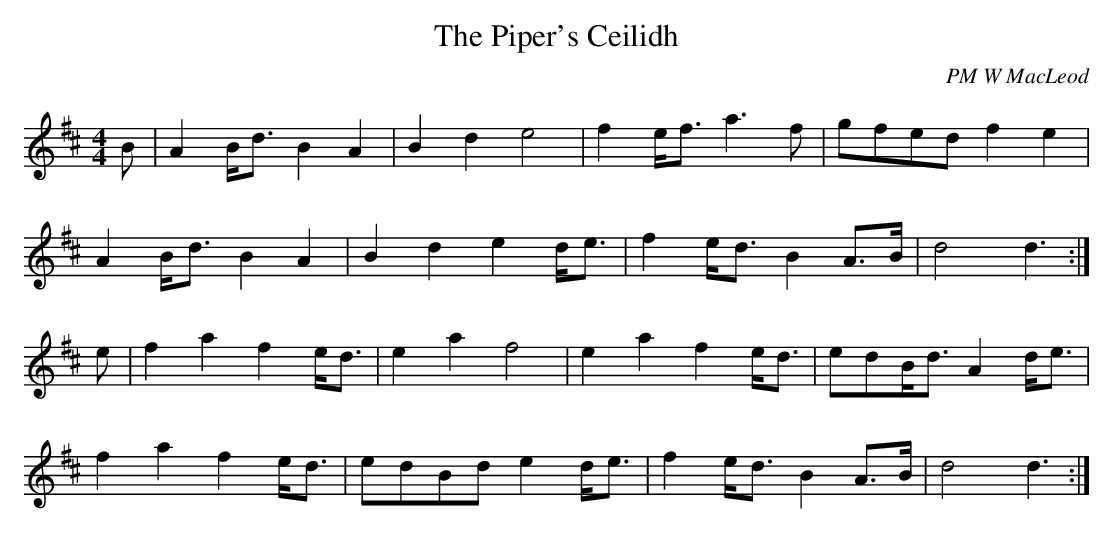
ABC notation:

X:1
T:Piper's Ceilidh, The
C:PM W MacLeod
L:1/8
M:4/4
K:D
B | A2 B<d B2 A2  | B2 d2 e4     | f2 e<f a3   f | gfed  f2 e2  |
    A2 B<d B2 A2  | B2 d2 e2 d<e | f2 e<d B2 A>B | d4    d3    :|
e | f2 a2  f2 e<d | e2 a2 f4     | e2 a2  f2 e<d | edB<d A2 d<e |
    f2 a2  f2 e<d | edBd  e2 d<e | f2 e<d B2 A>B | d4    d3    :|]
